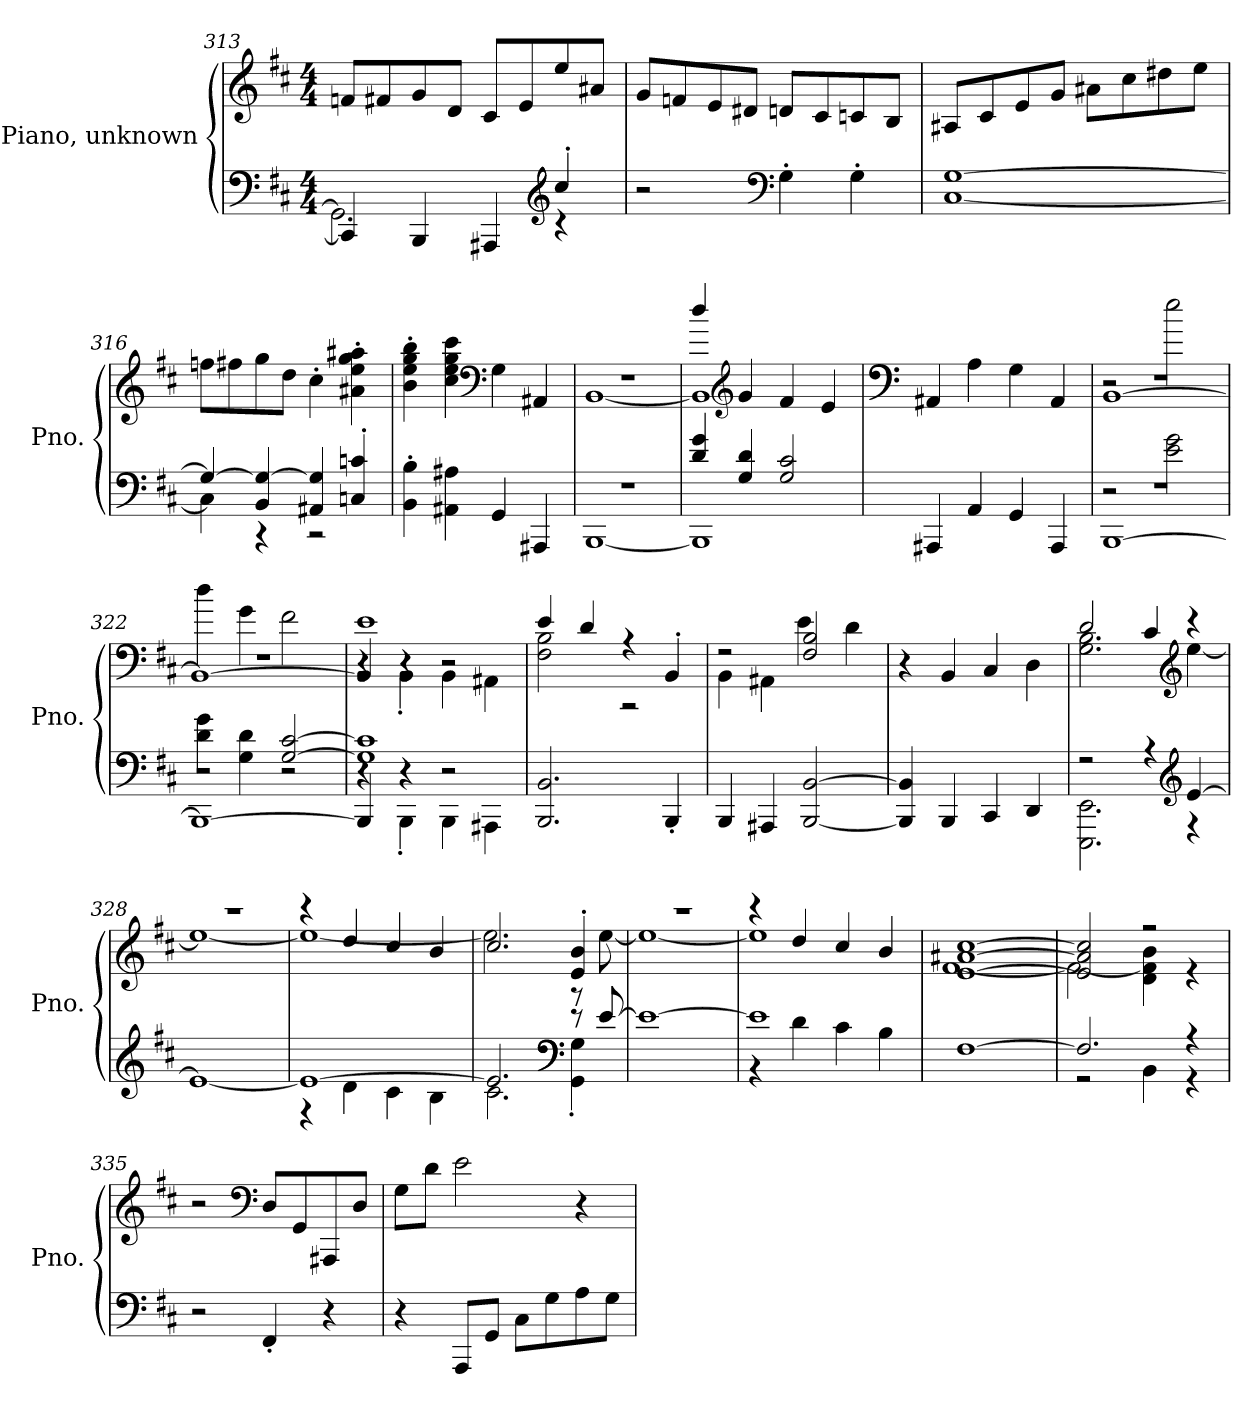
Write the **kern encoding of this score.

**kern	**kern
*part1	*part1
*staff2	*staff1
*I"Piano, unknown	*
*I'Pno.	*
*clefF4	*clefG2
*k[f#c#]	*k[f#c#]
*M4/4	*M4/4
=313	=313
*^	*
4CC#/]	2.GG\]	8fn/L
.	.	8f#X/
4BBB/	.	8g/
.	.	8d/J
4AAA#X/	.	8c#/L
.	.	8e/
*clefG2	*	*
4cc#'/	4r	8ee/
.	.	8a#X/J
*v	*v	*
!!LO:LB:g=z
=314	=314
2r	8g/L
.	8fn/
.	8e/
.	8d#X/J
*clefF4	*
4G'\	8dn/L
.	8c#/
4G'\	8cn/
.	8B/J
=315	=315
*^	*
[1G	[1C#	8A#X/L
.	.	8c#/
.	.	8e/
.	.	8g/J
.	.	8a#X\L
.	.	8cc#\
.	.	8dd#X\
.	.	8ee\J
=316	=316	=316
4G/_	4C#\]	8ffn\L
.	.	8ff#X\
4BB/ 4G/_	4r	8gg\
.	.	8dd\J
4AA#X/ 4G/]	2r	4cc#'\
4Cn/' 4cn/'	.	4a#X\' 4ee\' 4gg\' 4aa#X\'
*v	*v	*
=317	=317
4BB\' 4B\'	4b\' 4ee\' 4gg\' 4bb\'
4AA#X\ 4A#X\	4cc#\ 4ee\ 4gg\ 4ccc#\
*	*clefF4
4GG/	4G\
4AAA#X/	4AA#X/
=318	=318
*^	*^
1r	[1BBB	1r	[1BB
!!LO:LB:g=z	!!
=319	=319	=319	=319
4d/ 4g/	1BBB]	4dd/	1BB]
*	*	*clefG2	*
4G/ 4d/	.	4g/	.
2G/ 2c#/	.	4f#/	.
.	.	4e/	.
*v	*v	*	*
*	*v	*v
=320	=320
*	*clefF4
4AAA#X/	4AA#X/
4AA/	4A\
4GG/	4G\
4AAA#/	4AA#/
=321	=321
*^	*^
*	*^	*	*^
1r	2r	[1BBB	1r	2r	[1BB
.	2e\ 2g\	.	.	2ee\	.
=322	=322	=322	=322	=322	=322
2r	4d\ 4g\	1BBB_	1r	4dd\	1BB_
.	4G\ 4d\	.	.	4g\	.
[2G/ [2c#/	2r	.	.	2f#\	.
=323	=323	=323	=323	=323	=323
1G] 1c#]	4r	4BBB/]	1e	4r	4BB/]
.	4BBB'\	4r	.	4BB'\	4r
.	4BBB\	2r	.	4BB\	2r
.	4AAA#X\	.	.	4AA#X\	.
*v	*v	*v	*	*	*
*	*	*v	*v
=324	=324	=324
2.BBB/ 2.BB/	4e/	2F#\ 2B\
.	4d/	.
.	4r	2r
4BBB'/	4BB'/	.
=325	=325	=325
4BBB/	2r	4BB\
4AAA#X/	.	4AA#X\
[2BBB/ [2BB/	2F#/ 2B/	4e\
.	.	4d\
*	*v	*v
!!LO:LB:g=z
=326	=326
4BBB/] 4BB/]	4r
4BBB/	4BB/
4CC#/	4C#/
4DD/	4D\
=327	=327
*^	*^
2r	2.EEE\ 2.EE\	2d/	2.G\ 2.B\
4r	.	4c#/	.
*clefG2	*	*clefG2	*
[4e/	4r	4r	[4ee\
*v	*v	*	*
=328	=328	=328
1e_	1r	1ee_
=329	=329	=329
*^	*	*
1e_	4r	4r	1ee_
.	4d\	4dd/	.
.	4c#\	4cc#/	.
.	4B\	4b/	.
=330	=330	=330	=330
2.e/]	2.c#\	2.cc#/	2.ee\]
*clefF4	*	*	*
8r	4GG\' 4G\'	4e/' 4b/'	8r
[8e/	.	.	[8ee\
*v	*v	*	*
=331	=331	=331
1e_	1r	1ee_
=332	=332	=332
*^	*	*
1e]	4r	4r	1ee]
.	4d\	4dd/	.
.	4c#\	4cc#/	.
.	4B\	4b/	.
*v	*v	*	*
=333	=333	=333
[1F#	[1e [1a#X [1cc#	[1f#
!!LO:LB:g=z	!!
=334	=334	=334
*^	*	*
2.F#/]	2r	2e/] 2a#/] 2cc#/]	2f#\_
.	4BB\	2r	4d\ 4f#\] 4b\
4r	4r	.	4r
*v	*v	*	*
*	*v	*v
=335	=335
2r	2r
*	*clefF4
4FF#'/	8D/L
.	8GG/
4r	8AAA#X/
.	8D/J
=336	=336
4r	8G\L
.	8d\J
8AAA/L	2e\
8GG/J	.
8C#\L	.
8G\	.
8A\	4r
8G\J	.
=	=
*-	*-
